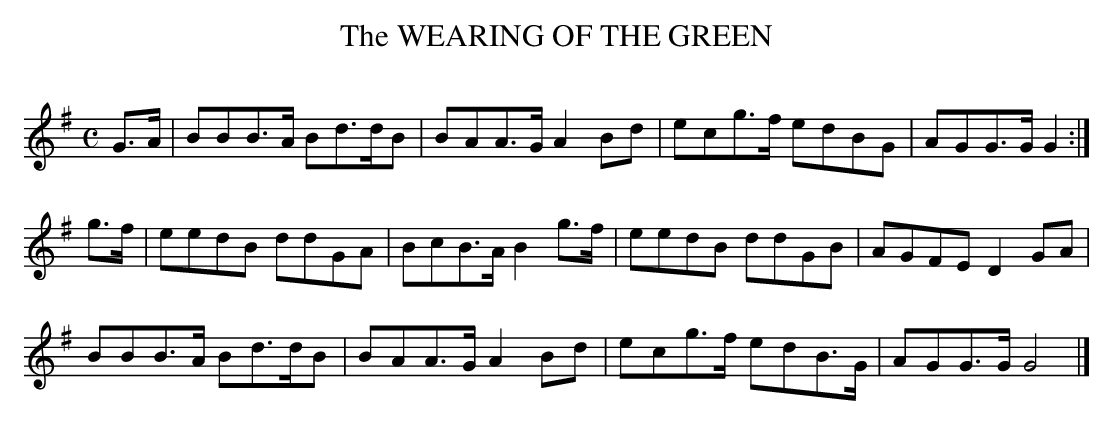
X:1
T:WEARING OF THE GREEN, The
Y:"moderate"
Q:100
M:C
L:1/8
K:G
G>A|BBB>A Bd>dB|BAA>G A2Bd|ecg>f edBG|AGG>G G2:|
g>f|eedB ddGA|BcB>A B2g>f|eedB ddGB|AGFE D2GA|
BBB>A Bd>dB|BAA>G A2Bd|ecg>f edB>G|AGG>G G4|]
